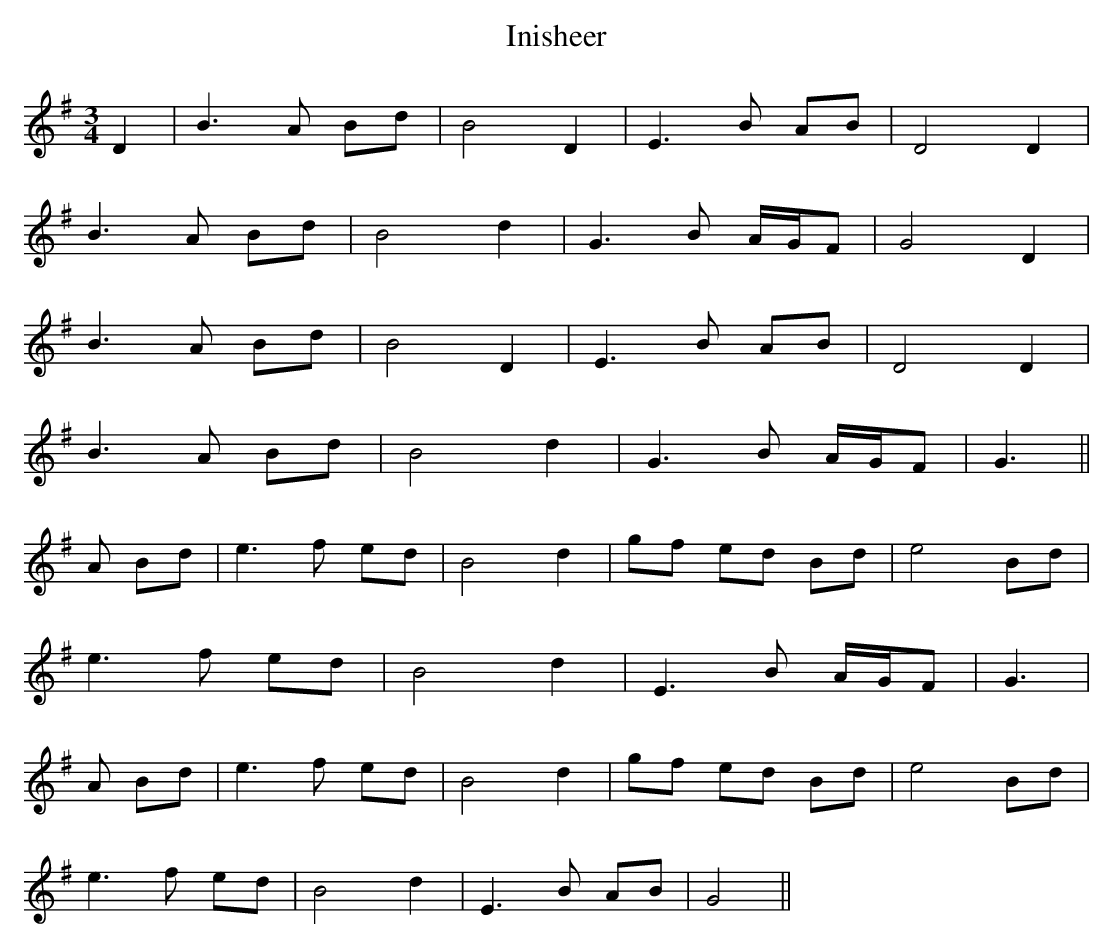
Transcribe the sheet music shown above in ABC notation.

X:1
T:Inisheer
M:3/4
L:1/8
K:G
D2|B3 A Bd|B4 D2|E3 B AB|D4 D2|
B3 A Bd|B4 d2|G3 B A/2G/2F|G4 D2|
B3 A Bd|B4 D2|E3B AB|D4 D2|
B3 A Bd|B4 d2|G3 B A/2G/2F|G3||
A Bd|e3 f ed|B4 d2|gf ed Bd|e4 Bd|
e3 f ed|B4 d2|E3 B A/2G/2F|G3|
A Bd|e3 f ed|B4 d2|gf ed Bd|e4 Bd|
e3 f ed|B4 d2|E3 B AB|G4||
